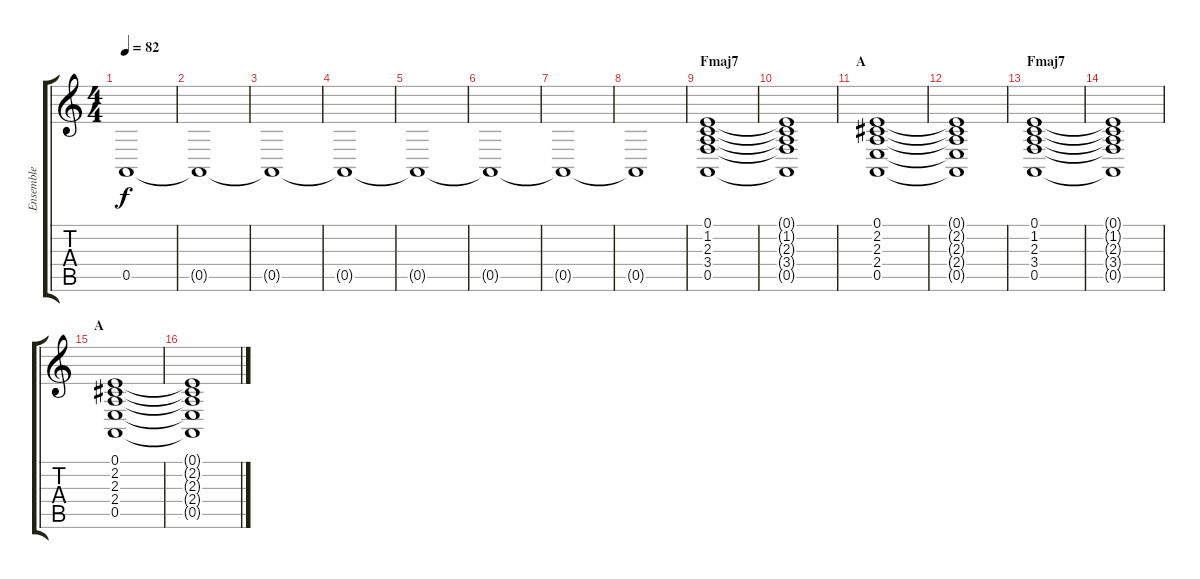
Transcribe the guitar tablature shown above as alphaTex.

\track ("Ensemble" "Ensemble") {instrument stringensemble1}
\staff {score tabs}
\tuning (E4 B3 G3 D3 A2 E2) {hide}
\ts (4 4)
\tempo 82
\clef g2
\ks c
0.5.1{dy f volume 11 instrument stringensemble1} |
0.5{t}.1 |
0.5{t}.1 |
0.5{t}.1 |
0.5{t}.1 |
0.5{t}.1 |
0.5{t}.1 |
0.5{t}.1 |
\section ("" "Fmaj7")
(0.1 1.2 2.3 3.4 0.5).1{volume 16} |
(0.1{t} 1.2{t} 2.3{t} 3.4{t} 0.5{t}).1 |
\section ("" "A")
(0.1 2.2 2.3 2.4 0.5).1 |
(0.1{t} 2.2{t} 2.3{t} 2.4{t} 0.5{t}).1 |
\section ("" "Fmaj7")
(0.1 1.2 2.3 3.4 0.5).1 |
(0.1{t} 1.2{t} 2.3{t} 3.4{t} 0.5{t}).1 |
\section ("" "A")
(0.1 2.2 2.3 2.4 0.5).1 |
(0.1{t} 2.2{t} 2.3{t} 2.4{t} 0.5{t}).1
